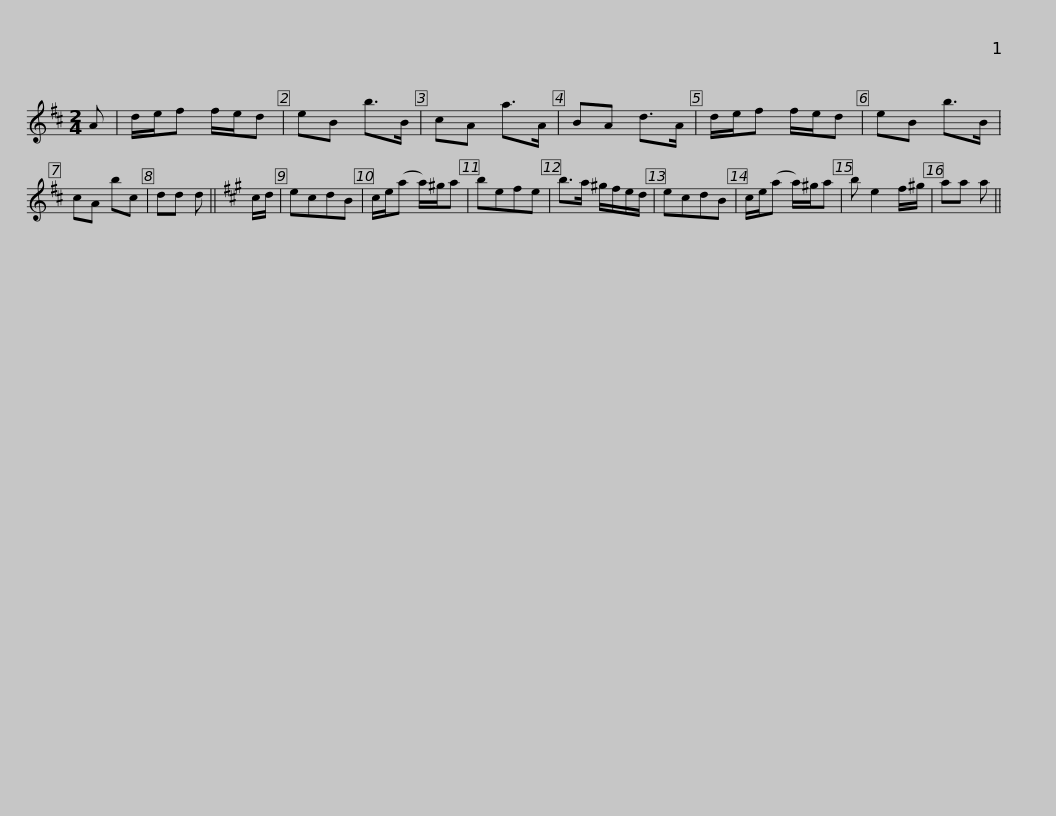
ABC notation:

X:1
L:1/8
M:2/4
I:linebreak $
K:D
V:1 treble
V:1
 A | d/e/f f/e/d | eB b>B | cA a>A | BA d>A | %5
 d/e/f f/e/d | eB b>B | cA bc | dd d ||[K:A] c/d/ |$ %10
 ecdB | c/e/(a a/)^g/a | befe | b>a ^g/f/e/d/ | ecdB | %15
 c/e/(a a/)^g/a | b e2 f/^g/ | aa a || %18
